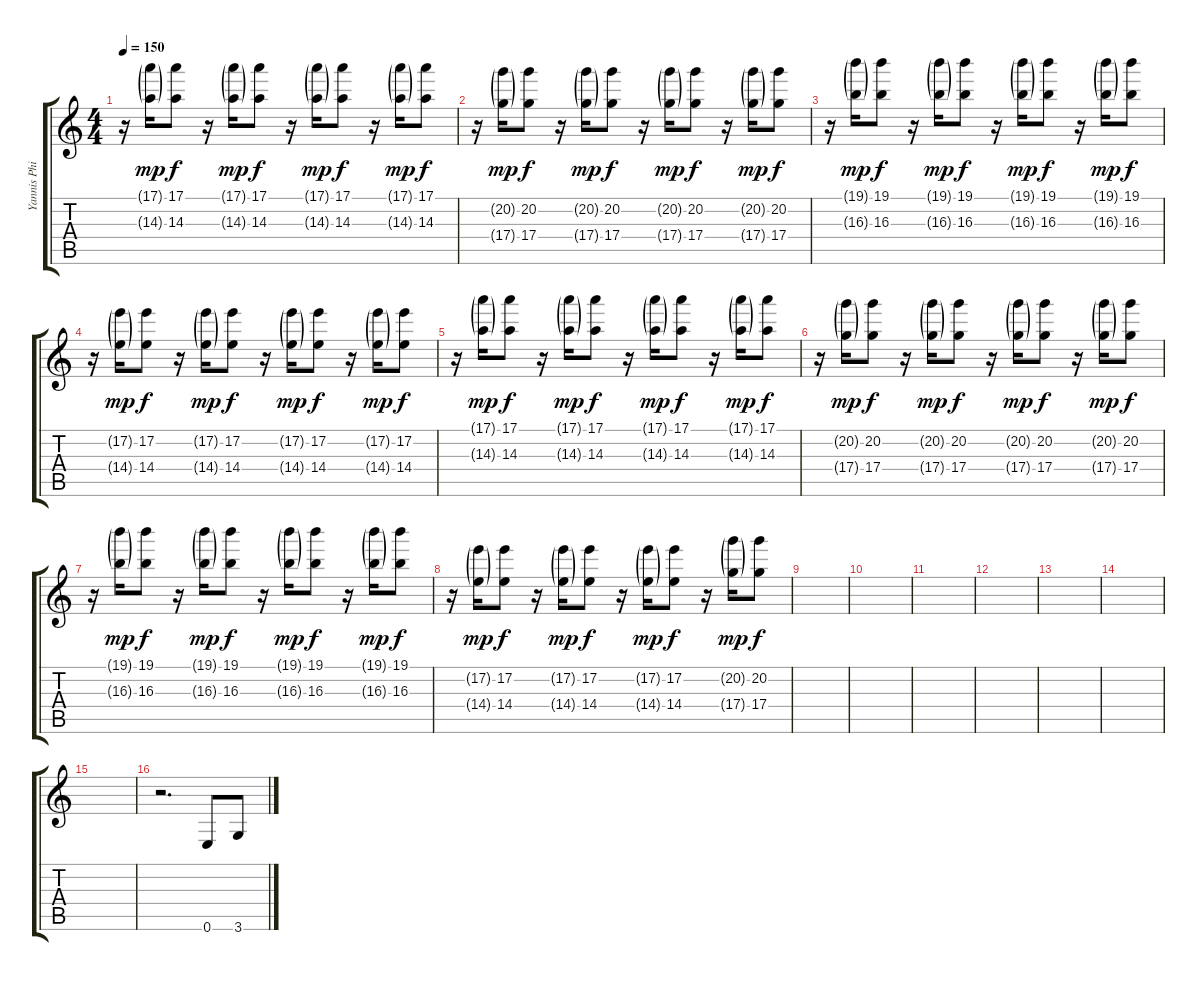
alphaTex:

\track ("Yannis Philippakis (Guitar)" "Yannis Phi") {instrument electricguitarclean}
\staff {score tabs}
\tuning (E4 B3 G3 D3 A2 E2) {hide}
\ts (4 4)
\tempo 150
\clef g2
\ks c
r.16{dy f} (17.1{g} 14.3{g}).16{dy mp} (17.1 14.3).8{dy f} r.16 (17.1{g} 14.3{g}).16{dy mp} (17.1 14.3).8{dy f} r.16 (17.1{g} 14.3{g}).16{dy mp} (17.1 14.3).8{dy f} r.16 (17.1{g} 14.3{g}).16{dy mp} (17.1 14.3).8{dy f} |
r.16 (20.2{g} 17.4{g}).16{dy mp} (20.2 17.4).8{dy f} r.16 (20.2{g} 17.4{g}).16{dy mp} (20.2 17.4).8{dy f} r.16 (20.2{g} 17.4{g}).16{dy mp} (20.2 17.4).8{dy f} r.16 (20.2{g} 17.4{g}).16{dy mp} (20.2 17.4).8{dy f} |
r.16 (19.1{g} 16.3{g}).16{dy mp} (19.1 16.3).8{dy f} r.16 (19.1{g} 16.3{g}).16{dy mp} (19.1 16.3).8{dy f} r.16 (19.1{g} 16.3{g}).16{dy mp} (19.1 16.3).8{dy f} r.16 (19.1{g} 16.3{g}).16{dy mp} (19.1 16.3).8{dy f} |
r.16 (17.2{g} 14.4{g}).16{dy mp} (17.2 14.4).8{dy f} r.16 (17.2{g} 14.4{g}).16{dy mp} (17.2 14.4).8{dy f} r.16 (17.2{g} 14.4{g}).16{dy mp} (17.2 14.4).8{dy f} r.16 (17.2{g} 14.4{g}).16{dy mp} (17.2 14.4).8{dy f} |
r.16 (17.1{g} 14.3{g}).16{dy mp} (17.1 14.3).8{dy f} r.16 (17.1{g} 14.3{g}).16{dy mp} (17.1 14.3).8{dy f} r.16 (17.1{g} 14.3{g}).16{dy mp} (17.1 14.3).8{dy f} r.16 (17.1{g} 14.3{g}).16{dy mp} (17.1 14.3).8{dy f} |
r.16 (20.2{g} 17.4{g}).16{dy mp} (20.2 17.4).8{dy f} r.16 (20.2{g} 17.4{g}).16{dy mp} (20.2 17.4).8{dy f} r.16 (20.2{g} 17.4{g}).16{dy mp} (20.2 17.4).8{dy f} r.16 (20.2{g} 17.4{g}).16{dy mp} (20.2 17.4).8{dy f} |
r.16 (19.1{g} 16.3{g}).16{dy mp} (19.1 16.3).8{dy f} r.16 (19.1{g} 16.3{g}).16{dy mp} (19.1 16.3).8{dy f} r.16 (19.1{g} 16.3{g}).16{dy mp} (19.1 16.3).8{dy f} r.16 (19.1{g} 16.3{g}).16{dy mp} (19.1 16.3).8{dy f} |
r.16 (17.2{g} 14.4{g}).16{dy mp} (17.2 14.4).8{dy f} r.16 (17.2{g} 14.4{g}).16{dy mp} (17.2 14.4).8{dy f} r.16 (17.2{g} 14.4{g}).16{dy mp} (17.2 14.4).8{dy f} r.16 (20.2{g} 17.4{g}).16{dy mp} (20.2 17.4).8{dy f} |
|
|
|
|
|
|
|
r.2{d instrument overdrivenguitar} 0.6.8 3.6{sl}.8
